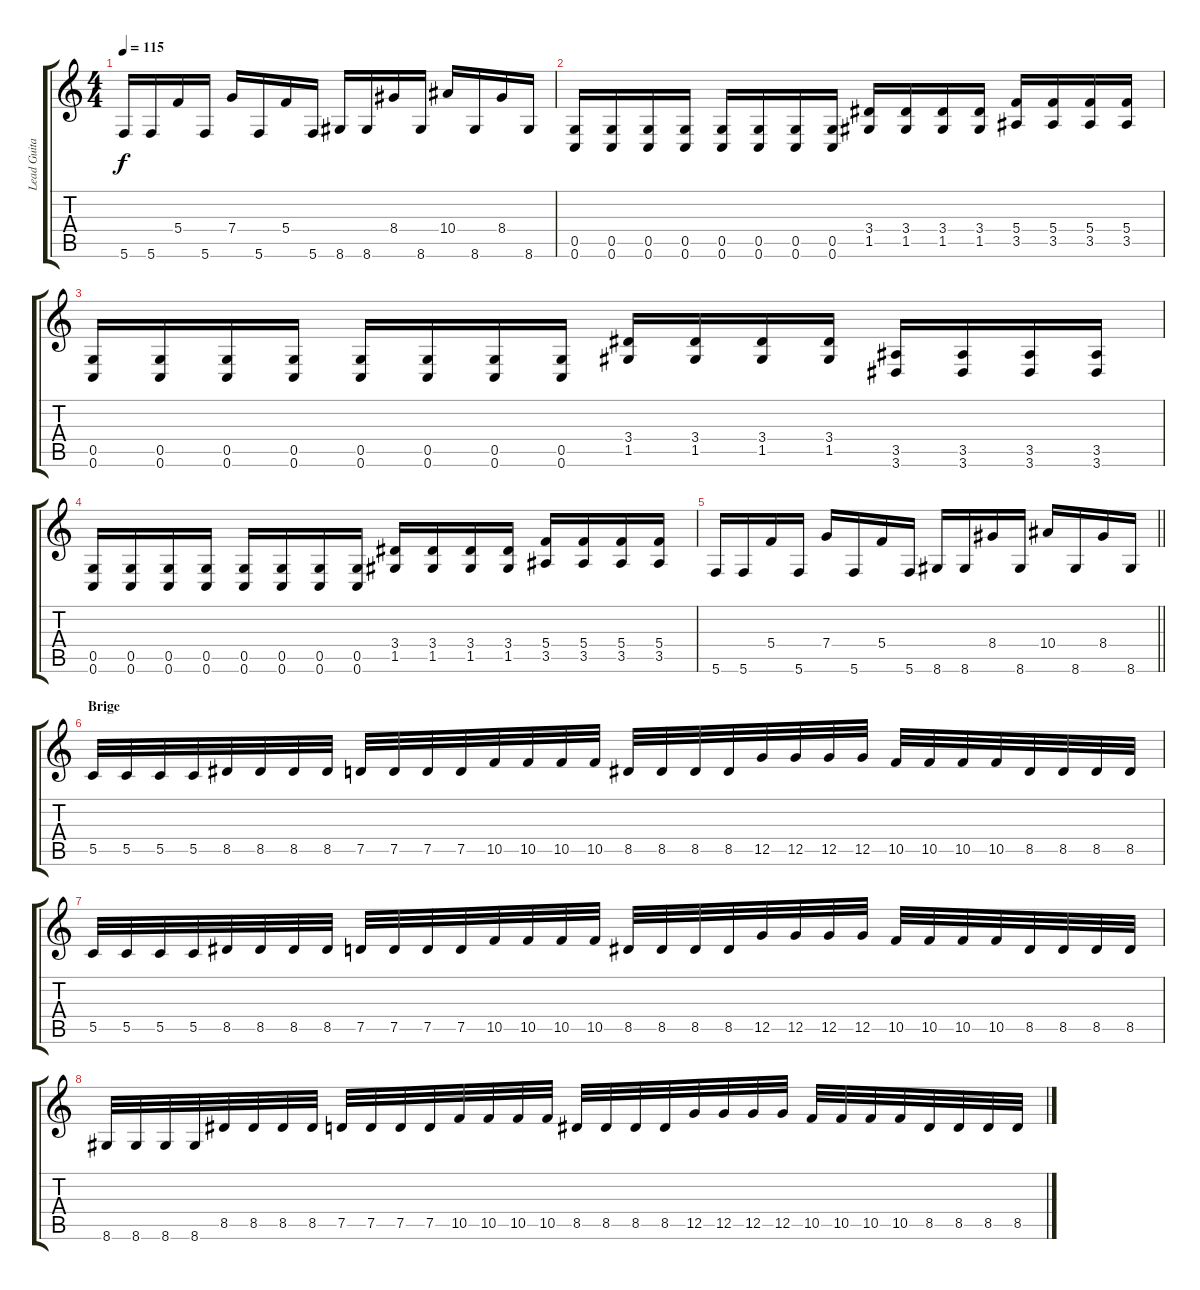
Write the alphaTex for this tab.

\track ("Lead Guitar" "Lead Guita") {instrument distortionguitar}
\staff {score tabs}
\tuning (D4 A3 F3 C3 G2 C2) {hide}
\ts (4 4)
\tempo 115
\clef g2
\ks c
5.6.16{dy f} 5.6.16 5.4.16 5.6.16 7.4.16 5.6.16 5.4.16 5.6.16 8.6.16 8.6.16 8.4.16 8.6.16 10.4.16 8.6.16 8.4.16 8.6.16 |
(0.5 0.6).16 (0.5 0.6).16 (0.5 0.6).16 (0.5 0.6).16 (0.5 0.6).16 (0.5 0.6).16 (0.5 0.6).16 (0.5 0.6).16 (3.4 1.5).16 (3.4 1.5).16 (3.4 1.5).16 (3.4 1.5).16 (5.4 3.5).16 (5.4 3.5).16 (5.4 3.5).16 (5.4 3.5).16 |
(0.5 0.6).16 (0.5 0.6).16 (0.5 0.6).16 (0.5 0.6).16 (0.5 0.6).16 (0.5 0.6).16 (0.5 0.6).16 (0.5 0.6).16 (3.4 1.5).16 (3.4 1.5).16 (3.4 1.5).16 (3.4 1.5).16 (3.5 3.6).16 (3.5 3.6).16 (3.5 3.6).16 (3.5 3.6).16 |
(0.5 0.6).16 (0.5 0.6).16 (0.5 0.6).16 (0.5 0.6).16 (0.5 0.6).16 (0.5 0.6).16 (0.5 0.6).16 (0.5 0.6).16 (3.4 1.5).16 (3.4 1.5).16 (3.4 1.5).16 (3.4 1.5).16 (5.4 3.5).16 (5.4 3.5).16 (5.4 3.5).16 (5.4 3.5).16 |
\barLineRight lightlight
5.6.16 5.6.16 5.4.16 5.6.16 7.4.16 5.6.16 5.4.16 5.6.16 8.6.16 8.6.16 8.4.16 8.6.16 10.4.16 8.6.16 8.4.16 8.6.16 |
\section ("" "Brige")
5.5.32 5.5.32 5.5.32 5.5.32 8.5.32 8.5.32 8.5.32 8.5.32 7.5.32 7.5.32 7.5.32 7.5.32 10.5.32 10.5.32 10.5.32 10.5.32 8.5.32 8.5.32 8.5.32 8.5.32 12.5.32 12.5.32 12.5.32 12.5.32 10.5.32 10.5.32 10.5.32 10.5.32 8.5.32 8.5.32 8.5.32 8.5.32 |
5.5.32 5.5.32 5.5.32 5.5.32 8.5.32 8.5.32 8.5.32 8.5.32 7.5.32 7.5.32 7.5.32 7.5.32 10.5.32 10.5.32 10.5.32 10.5.32 8.5.32 8.5.32 8.5.32 8.5.32 12.5.32 12.5.32 12.5.32 12.5.32 10.5.32 10.5.32 10.5.32 10.5.32 8.5.32 8.5.32 8.5.32 8.5.32 |
8.6.32 8.6.32 8.6.32 8.6.32 8.5.32 8.5.32 8.5.32 8.5.32 7.5.32 7.5.32 7.5.32 7.5.32 10.5.32 10.5.32 10.5.32 10.5.32 8.5.32 8.5.32 8.5.32 8.5.32 12.5.32 12.5.32 12.5.32 12.5.32 10.5.32 10.5.32 10.5.32 10.5.32 8.5.32 8.5.32 8.5.32 8.5.32
